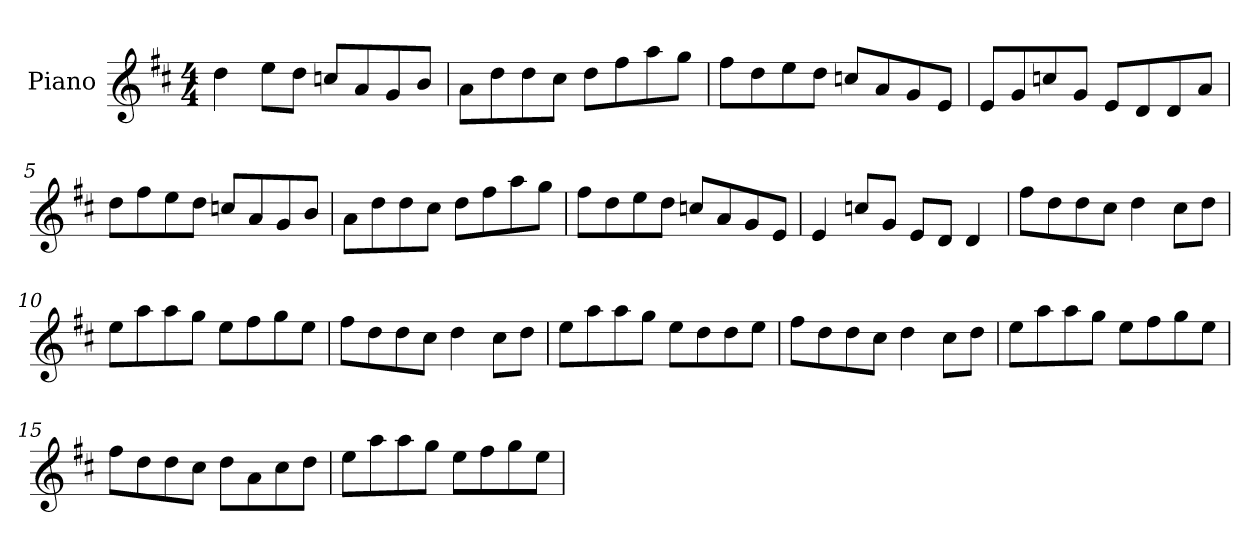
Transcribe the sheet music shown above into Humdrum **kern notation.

**kern
*part1
*staff1
*I"Piano
*I'Pno
*clefG2
*k[f#c#]
*D:
*M4/4
=1
4dd\
8ee\L
8dd\J
8ccn/L
8a/
8g/
8b/J
=2
8a\L
8dd\
8dd\
8cc#\J
8dd\L
8ff#\
8aa\
8gg\J
=3
8ff#\L
8dd\
8ee\
8dd\J
8ccn/L
8a/
8g/
8e/J
=4
8e/L
8g/
8ccn/
8g/J
8e/L
8d/
8d/
8a/J
!!LO:LB:g=z
=5
8dd\L
8ff#\
8ee\
8dd\J
8ccn/L
8a/
8g/
8b/J
=6
8a\L
8dd\
8dd\
8cc#\J
8dd\L
8ff#\
8aa\
8gg\J
=7
8ff#\L
8dd\
8ee\
8dd\J
8ccn/L
8a/
8g/
8e/J
=8
4e/
8ccn/L
8g/J
8e/L
8d/J
4d/
!!LO:LB:g=z
=9
8ff#\L
8dd\
8dd\
8cc#\J
4dd\
8cc#\L
8dd\J
=10
8ee\L
8aa\
8aa\
8gg\J
8ee\L
8ff#\
8gg\
8ee\J
=11
8ff#\L
8dd\
8dd\
8cc#\J
4dd\
8cc#\L
8dd\J
=12
8ee\L
8aa\
8aa\
8gg\J
8ee\L
8dd\
8dd\
8ee\J
!!LO:LB:g=z
=13
8ff#\L
8dd\
8dd\
8cc#\J
4dd\
8cc#\L
8dd\J
=14
8ee\L
8aa\
8aa\
8gg\J
8ee\L
8ff#\
8gg\
8ee\J
=15
8ff#\L
8dd\
8dd\
8cc#\J
8dd\L
8a\
8cc#\
8dd\J
=16
8ee\L
8aa\
8aa\
8gg\J
8ee\L
8ff#\
8gg\
8ee\J
=
*-
